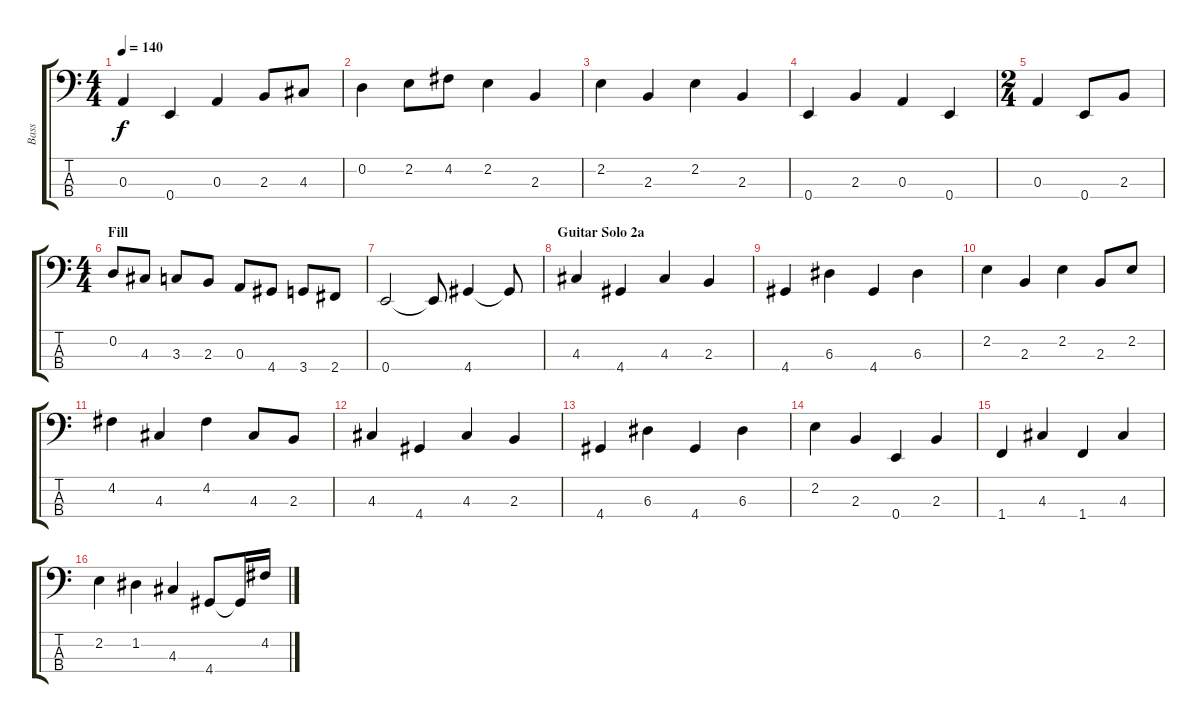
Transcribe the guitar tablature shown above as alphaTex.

\track ("Bass" "Bass") {instrument electricbassfinger}
\staff {score tabs}
\tuning (G2 D2 A1 E1) {hide}
\ts (4 4)
\tempo 140
\clef f4
\ks c
0.3.4{dy f} 0.4.4 0.3.4 2.3.8 4.3.8 |
0.2.4 2.2.8 4.2.8 2.2.4 2.3.4 |
2.2.4 2.3.4 2.2.4 2.3.4 |
0.4.4 2.3.4 0.3.4 0.4.4 |
\ts (2 4)
0.3.4 0.4.8 2.3.8 |
\ts (4 4)
\section ("" "Fill")
0.2.8 4.3.8 3.3.8 2.3.8 0.3.8 4.4.8 3.4.8 2.4.8 |
0.4.2 0.4{t}.8 4.4.4 4.4{t}.8 |
\section ("" "Guitar Solo 2a")
4.3.4 4.4.4 4.3.4 2.3.4 |
4.4.4 6.3.4 4.4.4 6.3.4 |
2.2.4 2.3.4 2.2.4 2.3.8 2.2.8 |
4.2.4 4.3.4 4.2.4 4.3.8 2.3.8 |
4.3.4 4.4.4 4.3.4 2.3.4 |
4.4.4 6.3.4 4.4.4 6.3.4 |
2.2.4 2.3.4 0.4.4 2.3.4 |
1.4.4 4.3.4 1.4.4 4.3.4 |
2.2.4 1.2.4 4.3.4 4.4.8 4.4{t}.16 4.2.16
